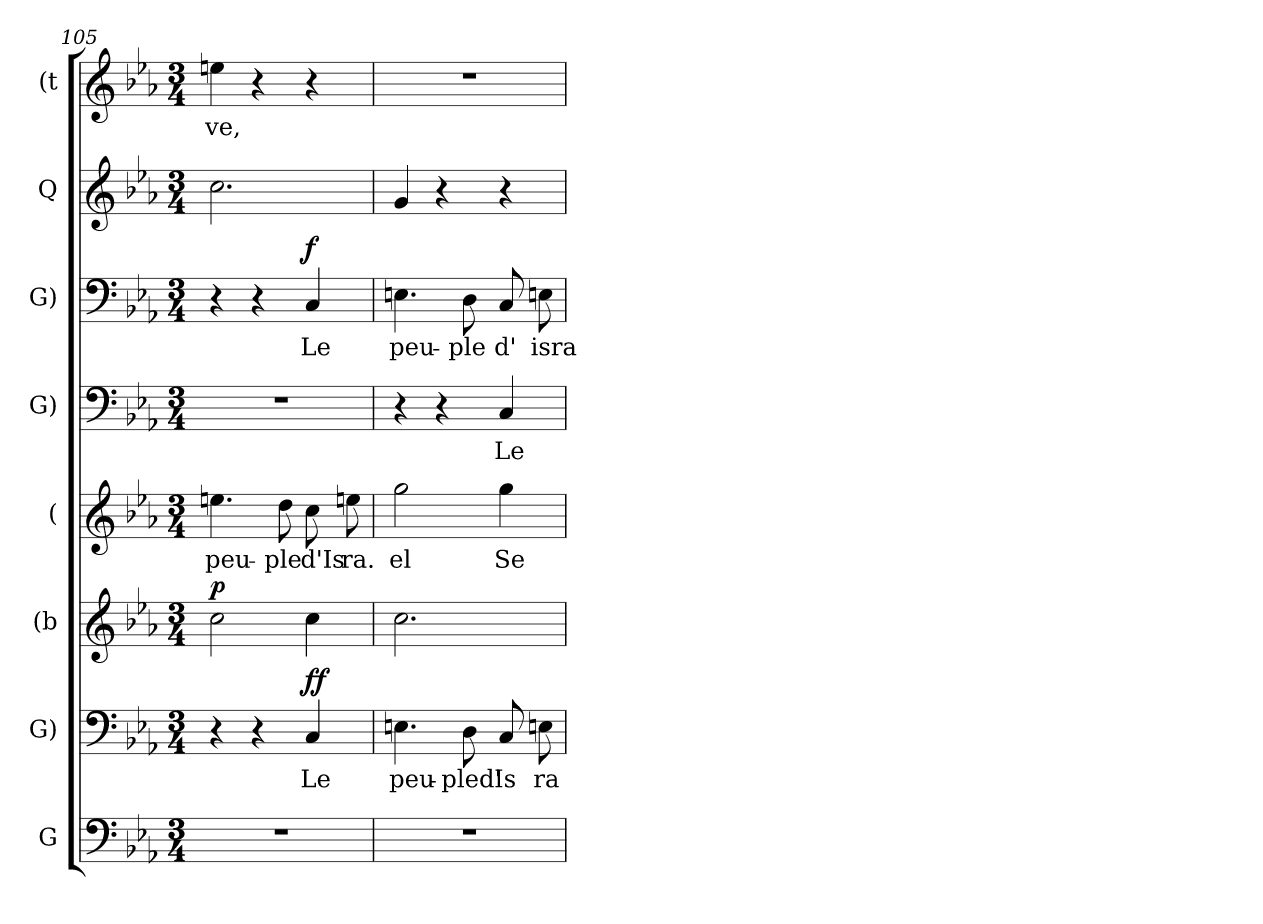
**kern	**kern	**text	**dynam	**kern	**dynam	**kern	**text	**kern	**text	**kern	**text	**dynam	**kern	**kern	**text
*part8	*part7	*part7	*part7	*part6	*part6	*part5	*part5	*part4	*part4	*part3	*part3	*part3	*part2	*part1	*part1
*staff8	*staff7	*staff7	*staff7	*staff6	*staff6	*staff5	*staff5	*staff4	*staff4	*staff3	*staff3	*staff3	*staff2	*staff1	*staff1
*I"G	*I"G)	*	*	*I"(b	*	*I"(	*	*I"G)	*	*I"G)	*	*	*I"Q	*I"(t	*
!!LO:PB:g=z
*clefF4	*clefF4	*	*	*clefG2	*	*clefG2	*	*clefF4	*	*clefF4	*	*	*clefG2	*clefG2	*
*k[b-e-a-]	*k[b-e-a-]	*	*	*k[b-e-a-]	*	*k[b-e-a-]	*	*k[b-e-a-]	*	*k[b-e-a-]	*	*	*k[b-e-a-]	*k[b-e-a-]	*
*M3/4	*M3/4	*	*	*M3/4	*	*M3/4	*	*M3/4	*	*M3/4	*	*	*M3/4	*M3/4	*
=105	=105	=105	=105	=105	=105	=105	=105	=105	=105	=105	=105	=105	=105	=105	=105
!	!	!	!	!	!LO:DY:a	!	!	!	!	!	!	!	!	!	!
2.r	4r	.	.	2cci\	p	4.eeni\	peu-	2.r	.	4r	.	.	2.cci\	4eeni\	ve,
.	4r	.	.	.	.	.	.	.	.	4r	.	.	.	4r	.
.	.	.	.	.	.	8ddi\	ple	.	.	.	.	.	.	.	.
!	!	!	!LO:DY:a	!	!	!	!	!	!	!	!	!LO:DY:a	!	!	!
.	4Ci/	Le	ff	4cci\	.	8cci\	d'Is	.	.	4Ci/	Le	f	.	4r	.
.	.	.	.	.	.	8eeni\	ra.	.	.	.	.	.	.	.	.
=106	=106	=106	=106	=106	=106	=106	=106	=106	=106	=106	=106	=106	=106	=106	=106
2.r	4.Eni\	peu-	.	2.cci\	.	2ggi\	el	4r	.	4.Eni\	peu-	.	4gi/	2.r	.
.	.	.	.	.	.	.	.	4r	.	.	.	.	4r	.	.
.	8Di\	pled'	.	.	.	.	.	.	.	8Di\	ple	.	.	.	.
.	8Ci/	Is	.	.	.	4ggi\	Se	4Ci/	Le	8Ci/	d'	.	4r	.	.
.	8Eni\	ra	.	.	.	.	.	.	.	8Eni\	isra	.	.	.	.
=	=	=	=	=	=	=	=	=	=	=	=	=	=	=	=
*-	*-	*-	*-	*-	*-	*-	*-	*-	*-	*-	*-	*-	*-	*-	*-
